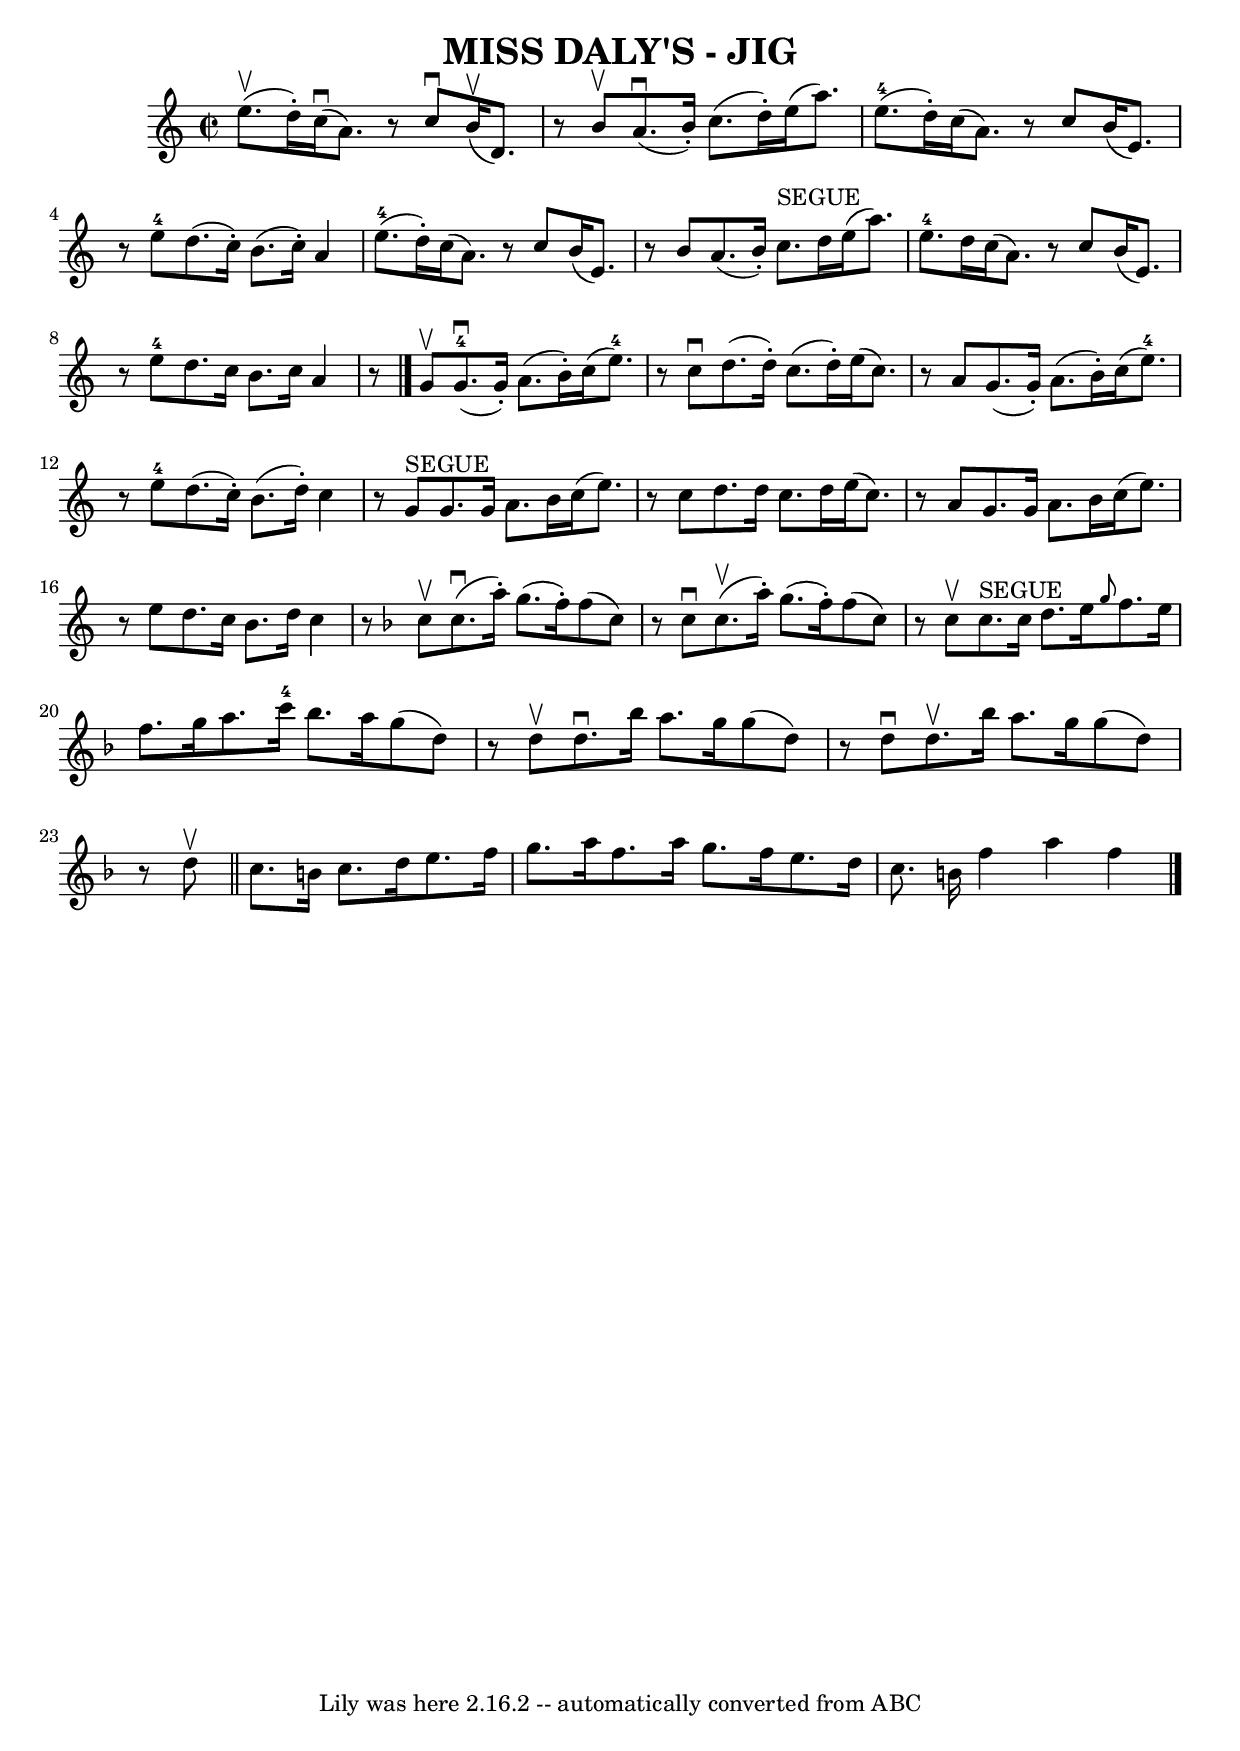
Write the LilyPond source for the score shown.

\version "2.7.40"
\include "Mammoth.ily"
\header {
	book = "Ryan's Mammoth Collection of Fiddle Tunes"
	crossRefNumber = "1"
	footnotes = ""
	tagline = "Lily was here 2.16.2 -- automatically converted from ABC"
	title = "MISS DALY'S - JIG"
}
voicedefault =  {
\set Score.defaultBarType = "empty"

\override Staff.TimeSignature #'style = #'C
 \time 2/2 \key a \minor e''8. (^\upbow d''16 -.)       |
     
c''16 (^\downbow a'8.)   r8 c''8^\downbow b'16 (^\upbow d'8.)   
r8 b'8^\upbow   |
 a'8. (^\downbow b'16 -.) c''8. (d''16 -. 
-) e''16 (a''8.) e''8.-4(d''16 -.)       |
 c''16 (
 a'8.)   r8 c''8 b'16 (e'8.)   r8 e''8-4   |
 d''8. (
 c''16 -.) b'8. (c''16 -.) a'4 e''8.-4(d''16 -.)   
|
     |
 c''16 (a'8.)   r8 c''8 b'16 (e'8.)   r8 
b'8    |
 a'8. (b'16 -.) c''8.^"SEGUE" d''16 e''16 (
a''8.) e''8.-4 d''16        |
 c''16 (a'8.)   r8 c''8 
 b'16 (e'8.)   r8 e''8-4   |
 d''8. c''16 b'8.    
c''16 a'4    r8   \bar "|." g'8^\upbow       |
 g'8. 
-4(^\downbow g'16 -.) a'8. (b'16 -.) c''16 (e''8.-4)   
r8 c''8^\downbow   |
 d''8. (d''16 -.) c''8. (d''16 -.)   
e''16 (c''8.)   r8 a'8        |
 g'8. (g'16 -.) a'8. (
b'16 -.) c''16 (e''8.-4)   r8 e''8-4   |
 d''8. (
c''16 -.) b'8. (d''16 -.) c''4    r8 g'8^"SEGUE"   |
     
|
 g'8. g'16 a'8. b'16 c''16 (e''8.)   r8 c''8    
|
 d''8. d''16 c''8. d''16 e''16 (c''8.)   r8 a'8     
   |
 g'8. g'16 a'8. b'16 c''16 (e''8.)   r8 e''8    
|
 d''8. c''16 b'8. d''16 c''4    r8   \key f \major c''8 
^\upbow       |
 c''8. (^\downbow a''16 -.) g''8. (f''16 -. 
-) f''8 (c''8)   r8 c''8^\downbow   |
 c''8. (^\upbow   
a''16 -.) g''8. (f''16 -.) f''8 (c''8)   r8 c''8^\upbow       
|
 c''8.^"SEGUE" c''16 d''8. e''16  \grace { g''8  }   
f''8. e''16 f''8. g''16    |
 a''8. c'''16-4 bes''8.   
 a''16 g''8 (d''8)   r8 d''8^\upbow   |
     |
 d''8. 
^\downbow bes''16 a''8. g''16 g''8 (d''8)   r8 d''8^\downbow  
 |
 d''8.^\upbow bes''16 a''8. g''16 g''8 (d''8)   r8 
d''8^\upbow   \bar "||" c''8. b'16 c''8. d''16 e''8. f''16    
g''8. a''16    |
 f''8. a''16 g''8. f''16 e''8. d''16 
 c''8. b'16    \bar ":|" f''4 a''4 f''4    <<   \bar "|."  >>   
}

\score{
    <<

	\context Staff="default"
	{
	    \voicedefault 
	}

    >>
	\layout {
	}
	\midi {}
}
